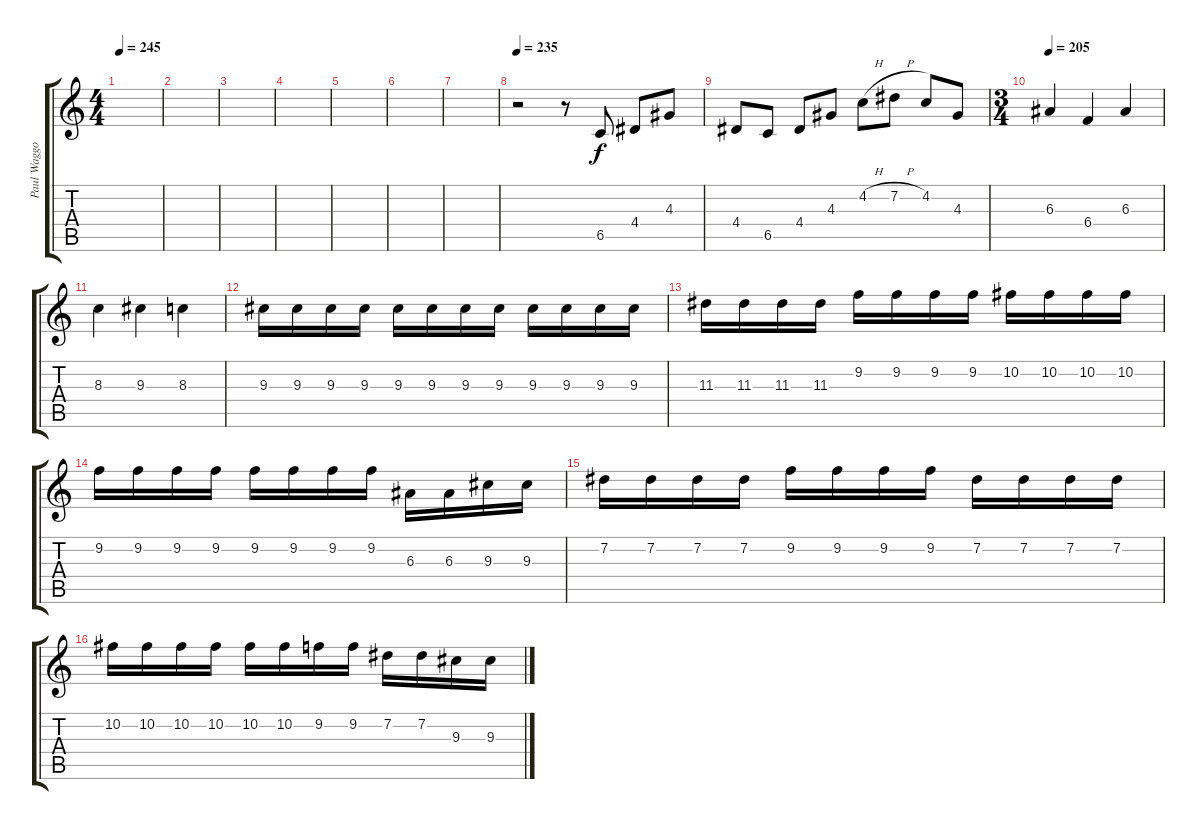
\track ("Paul Waggoner Lead Gtr." "Paul Waggo") {instrument distortionguitar}
\staff {score tabs}
\tuning (Db4 Ab3 E3 B2 Gb2 Db2) {hide}
\ts (4 4)
\tempo 245
\clef g2
\ks c
|
|
|
|
|
|
|
\tempo 235
r.2 r.8 6.5.8 4.4.8 4.3.8 |
4.4.8 6.5.8 4.4.8 4.3.8 4.2{h}.8 7.2{h}.8 4.2.8 4.3.8 |
\ts (3 4)
\tempo 205
6.3.4{balance 4} 6.4.4 6.3.4 |
8.3.4 9.3.4 8.3.4 |
9.3.16 9.3.16 9.3.16 9.3.16 9.3.16 9.3.16 9.3.16 9.3.16 9.3.16 9.3.16 9.3.16 9.3.16 |
11.3.16 11.3.16 11.3.16 11.3.16 9.2.16 9.2.16 9.2.16 9.2.16 10.2.16 10.2.16 10.2.16 10.2.16 |
9.2.16 9.2.16 9.2.16 9.2.16 9.2.16 9.2.16 9.2.16 9.2.16 6.3.16 6.3.16 9.3.16 9.3.16 |
7.2.16 7.2.16 7.2.16 7.2.16 9.2.16 9.2.16 9.2.16 9.2.16 7.2.16 7.2.16 7.2.16 7.2.16 |
10.2.16 10.2.16 10.2.16 10.2.16 10.2.16 10.2.16 9.2.16 9.2.16 7.2.16 7.2.16 9.3.16 9.3.16
